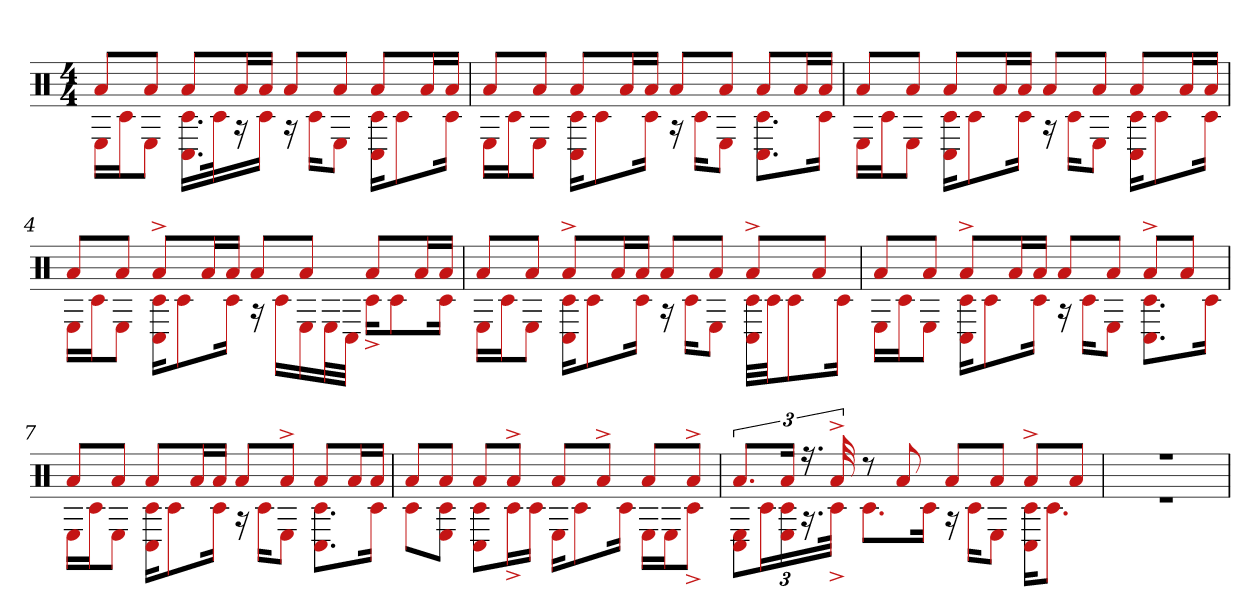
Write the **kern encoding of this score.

**kern
*part1
*staff1
*clefX
*k[]
*M4/4
=1
*^
8aL	16ELL
.	16c#J
8aJ	8EJ
8aL	16.C# 16.c#LL
.	32c#k
16aL	16r
16aJJ	16c#JJ
8aL	16r
.	16c#KL
8aJ	8EJ
8aL	16C# 16c#KL
.	8c#
16aL	.
16aJJ	16c#Jk
=2	=2
8aL	16ELL
.	16c#J
8aJ	8EJ
8aL	16C# 16c#KL
.	8c#
16aL	.
16aJJ	16c#Jk
8aL	16r
.	16c#KL
8aJ	8EJ
8aL	8.C# 8.c#L
16aL	.
16aJJ	16c#Jk
=3	=3
8aL	16ELL
.	16c#J
8aJ	8EJ
8aL	16c# 16C#KL
.	8c#
16aL	.
16aJJ	16c#Jk
8aL	16r
.	16c#KL
8aJ	8EJ
8aL	16C# 16c#KL
.	8c#
16aL	.
16aJJ	16c#Jk
=4	=4
8aL	16ELL
.	16c#J
8aJ	8EJ
8a^L	16C# 16c#KL
.	8c#
16aL	.
16aJJ	16c#Jk
8aL	16r
.	16c#LL
8aJ	16E
.	32EL
.	32C#JJJ
8aL	16c#^KL
.	8c#
16aL	.
16aJJ	16c#Jk
=5	=5
8aL	16ELL
.	16c#J
8aJ	8EJ
8a^L	16C# 16c#KL
.	8c#
16aL	.
16aJJ	16c#Jk
8aL	16r
.	16c#KL
8aJ	8EJ
8a^L	32C# 32c#LLL
.	32c#JJ
.	8c#
8aJ	.
.	16c#Jk
=6	=6
8aL	16ELL
.	16c#J
8aJ	8EJ
8a^L	16C# 16c#KL
.	8c#
16aL	.
16aJJ	16c#Jk
8aL	16r
.	16c#KL
8aJ	8EJ
8a^L	8.C# 8.c#L
8aJ	.
.	16c#Jk
=7	=7
8aL	16ELL
.	16c#J
8aJ	8EJ
8aL	16C# 16c#KL
.	8c#
16aL	.
16aJJ	16c#Jk
8aL	16r
.	16c#KL
8a^J	8EJ
8aL	8.C# 8.c#L
16aL	.
16aJJ	16c#Jk
=8	=8
8aL	8c#L
8aJ	8c# 8EJ
8aL	8C# 8c#L
8a^J	16c#^L
.	16c#JJ
8aL	16EKL
.	8c#
8a^J	.
.	16c#Jk
8aL	16ELL
.	16EJ
8a^J	8c#^J
=9	=9
12.aL	12C# 12EL
.	24c#L
24aJk	24E 24c#
24.r	24.r
48a^	48c#^JJk
8r	8.c#L
8a	.
.	16c#Jk
8aL	16r
.	16c#KL
8aJ	8EJ
8a^L	16C# 16c#KL
.	8.c#J
8aJ	.
=10	=10
1r	1r
*v	*v
=
*-
